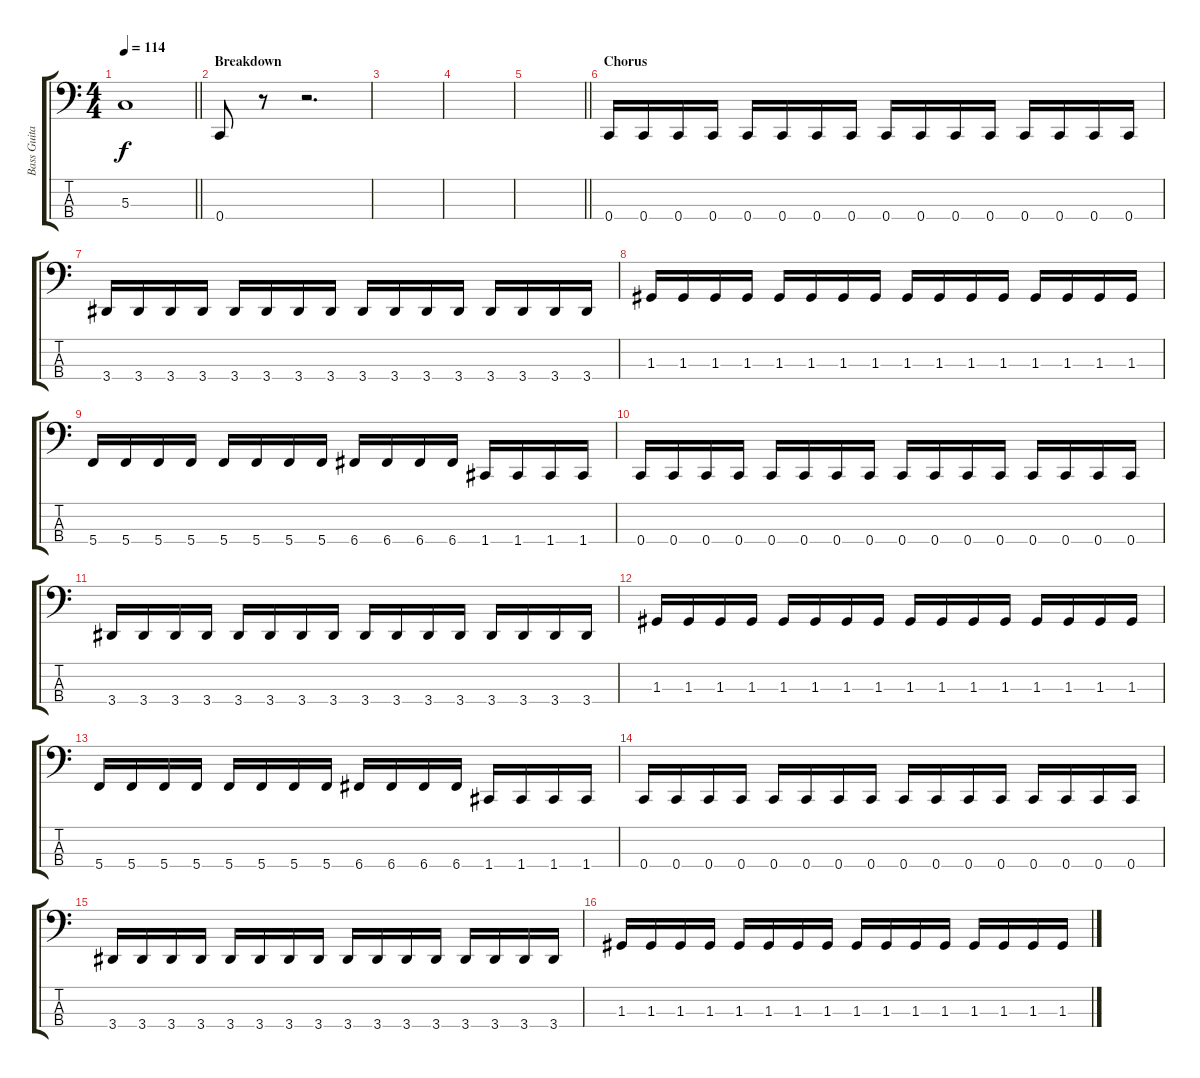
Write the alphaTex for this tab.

\track ("Bass Guitar (Marc McKnight)" "Bass Guita") {instrument electricbasspick}
\staff {score tabs}
\tuning (F2 C2 G1 C1) {hide}
\ts (4 4)
\tempo 114
\clef f4
\barLineRight lightlight
\ks c
5.3{t}.1{dy f} |
\section ("" "Breakdown")
0.4.8 r.8 r.2{d} |
|
|
\barLineRight lightlight
|
\section ("" "Chorus")
0.4.16 0.4.16 0.4.16 0.4.16 0.4.16 0.4.16 0.4.16 0.4.16 0.4.16 0.4.16 0.4.16 0.4.16 0.4.16 0.4.16 0.4.16 0.4.16 |
3.4.16 3.4.16 3.4.16 3.4.16 3.4.16 3.4.16 3.4.16 3.4.16 3.4.16 3.4.16 3.4.16 3.4.16 3.4.16 3.4.16 3.4.16 3.4.16 |
1.3.16 1.3.16 1.3.16 1.3.16 1.3.16 1.3.16 1.3.16 1.3.16 1.3.16 1.3.16 1.3.16 1.3.16 1.3.16 1.3.16 1.3.16 1.3.16 |
5.4.16 5.4.16 5.4.16 5.4.16 5.4.16 5.4.16 5.4.16 5.4.16 6.4.16 6.4.16 6.4.16 6.4.16 1.4.16 1.4.16 1.4.16 1.4.16 |
0.4.16 0.4.16 0.4.16 0.4.16 0.4.16 0.4.16 0.4.16 0.4.16 0.4.16 0.4.16 0.4.16 0.4.16 0.4.16 0.4.16 0.4.16 0.4.16 |
3.4.16 3.4.16 3.4.16 3.4.16 3.4.16 3.4.16 3.4.16 3.4.16 3.4.16 3.4.16 3.4.16 3.4.16 3.4.16 3.4.16 3.4.16 3.4.16 |
1.3.16 1.3.16 1.3.16 1.3.16 1.3.16 1.3.16 1.3.16 1.3.16 1.3.16 1.3.16 1.3.16 1.3.16 1.3.16 1.3.16 1.3.16 1.3.16 |
5.4.16 5.4.16 5.4.16 5.4.16 5.4.16 5.4.16 5.4.16 5.4.16 6.4.16 6.4.16 6.4.16 6.4.16 1.4.16 1.4.16 1.4.16 1.4.16 |
0.4.16 0.4.16 0.4.16 0.4.16 0.4.16 0.4.16 0.4.16 0.4.16 0.4.16 0.4.16 0.4.16 0.4.16 0.4.16 0.4.16 0.4.16 0.4.16 |
3.4.16 3.4.16 3.4.16 3.4.16 3.4.16 3.4.16 3.4.16 3.4.16 3.4.16 3.4.16 3.4.16 3.4.16 3.4.16 3.4.16 3.4.16 3.4.16 |
1.3.16 1.3.16 1.3.16 1.3.16 1.3.16 1.3.16 1.3.16 1.3.16 1.3.16 1.3.16 1.3.16 1.3.16 1.3.16 1.3.16 1.3.16 1.3.16
